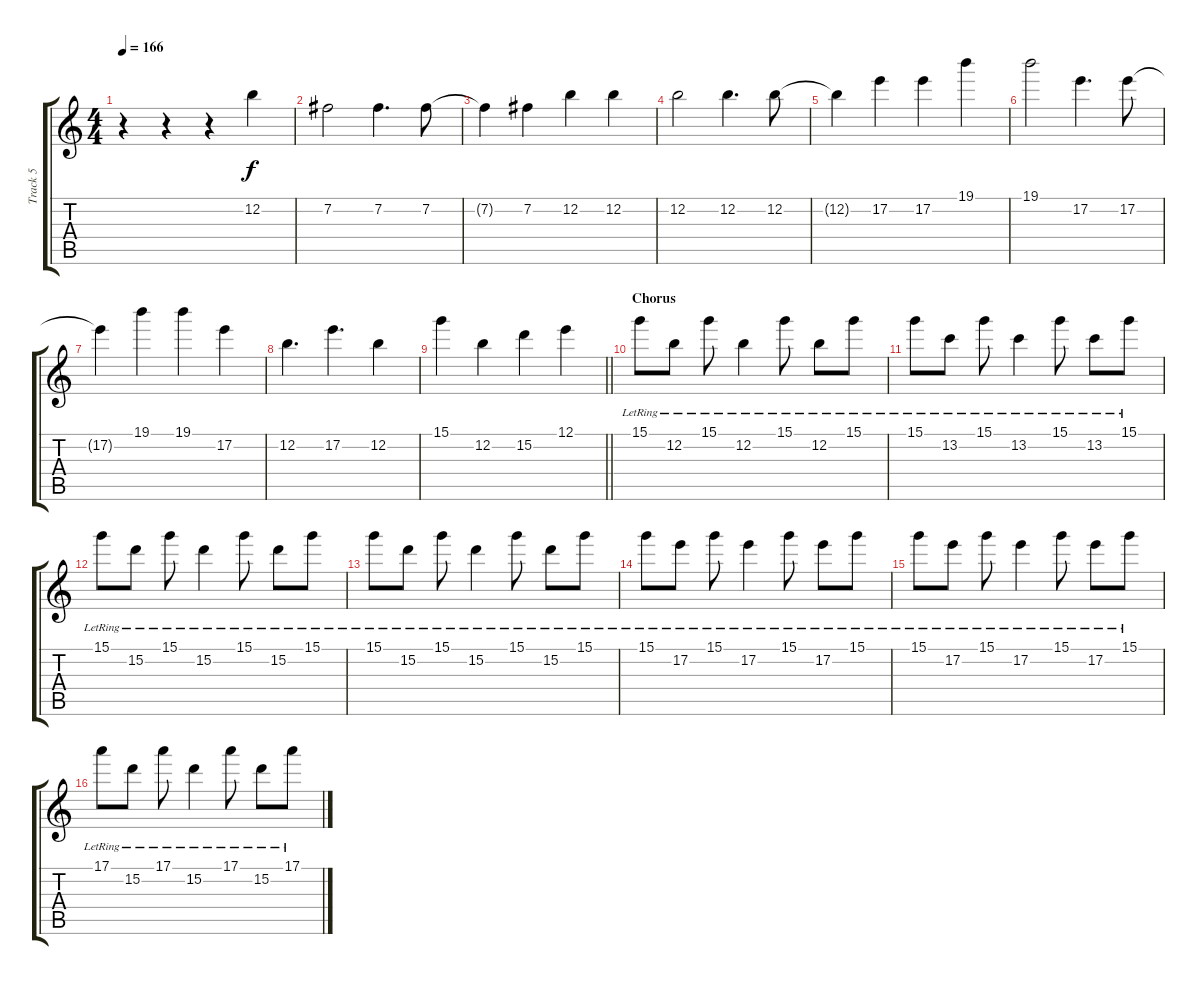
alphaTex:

\track ("Track 5" "Track 5") {instrument electricguitarjazz}
\staff {score tabs}
\tuning (E4 B3 G3 D3 A2 D2) {hide}
\ts (4 4)
\tempo 166
\clef g2
\ks c
r.4{dy f} r.4 r.4 12.2.4 |
7.2.2 7.2.4{d} 7.2.8 |
7.2{t}.4 7.2.4 12.2.4 12.2.4 |
12.2.2 12.2.4{d} 12.2.8 |
12.2{t}.4 17.2.4 17.2.4 19.1.4 |
19.1.2 17.2.4{d} 17.2.8 |
17.2{t}.4 19.1.4 19.1.4 17.2.4 |
12.2.4{d} 17.2.4{d} 12.2.4 |
\barLineRight lightlight
15.1.4 12.2.4 15.2.4 12.1.4 |
\section ("" "Chorus")
15.1{lr}.8{instrument electricguitarjazz} 12.2{lr}.8 15.1{lr}.8 12.2{lr}.4 15.1{lr}.8 12.2{lr}.8 15.1{lr}.8 |
15.1{lr}.8 13.2{lr}.8 15.1{lr}.8 13.2{lr}.4 15.1{lr}.8 13.2{lr}.8 15.1{lr}.8 |
15.1{lr}.8 15.2{lr}.8 15.1{lr}.8 15.2{lr}.4 15.1{lr}.8 15.2{lr}.8 15.1{lr}.8 |
15.1{lr}.8 15.2{lr}.8 15.1{lr}.8 15.2{lr}.4 15.1{lr}.8 15.2{lr}.8 15.1{lr}.8 |
15.1{lr}.8 17.2{lr}.8 15.1{lr}.8 17.2{lr}.4 15.1{lr}.8 17.2{lr}.8 15.1{lr}.8 |
15.1{lr}.8 17.2{lr}.8 15.1{lr}.8 17.2{lr}.4 15.1{lr}.8 17.2{lr}.8 15.1{lr}.8 |
17.1{lr}.8 15.2{lr}.8 17.1{lr}.8 15.2{lr}.4 17.1{lr}.8 15.2{lr}.8 17.1{lr}.8
